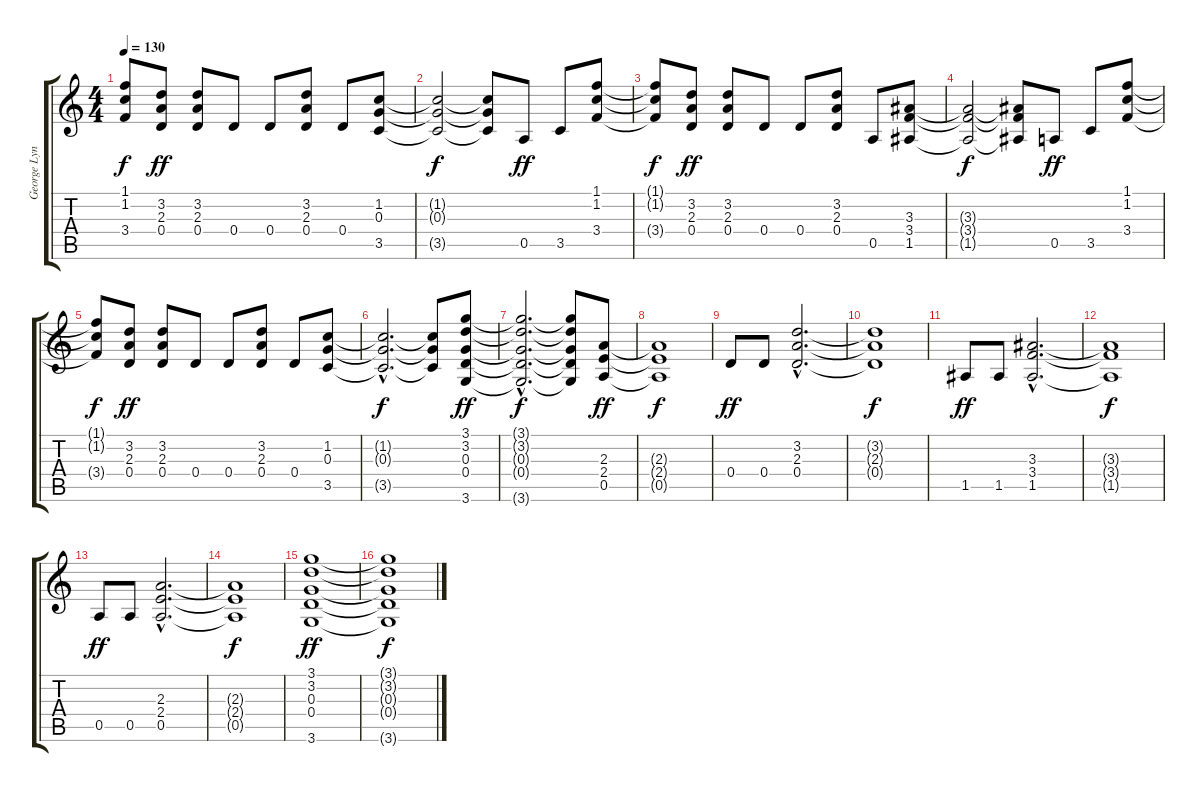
\track ("George Lynch I" "George Lyn") {instrument overdrivenguitar}
\staff {score tabs}
\tuning (E4 B3 G3 D3 A2 E2) {hide}
\ts (4 4)
\tempo 130
\clef g2
\ks c
(1.1{t} 1.2{t} 3.4{t}).8{dy f} (3.2 2.3 0.4).8{dy ff} (3.2 2.3 0.4).8 0.4.8 0.4.8 (3.2 2.3 0.4).8 0.4.8 (1.2 0.3 3.5).8 |
(1.2{t} 0.3{t} 3.5{t}).2{dy f} (1.2{t} 0.3{t} 3.5{t}).8 0.5.8{dy ff} 3.5.8 (1.1 1.2 3.4).8 |
(1.1{t} 1.2{t} 3.4{t}).8{dy f} (3.2 2.3 0.4).8{dy ff} (3.2 2.3 0.4).8 0.4.8 0.4.8 (3.2 2.3 0.4).8 0.5.8 (3.3 3.4 1.5).8 |
(3.3{t} 3.4{t} 1.5{t}).2{dy f} (3.3{t} 3.4{t} 1.5{t}).8 0.5.8{dy ff} 3.5.8 (1.1 1.2 3.4).8 |
(1.1{t} 1.2{t} 3.4{t}).8{dy f} (3.2 2.3 0.4).8{dy ff} (3.2 2.3 0.4).8 0.4.8 0.4.8 (3.2 2.3 0.4).8 0.4.8 (1.2 0.3 3.5).8 |
(1.2{hac t} 0.3{hac t} 3.5{hac t}).2{d dy f} (1.2{t} 0.3{t} 3.5{t}).8 (3.1 3.2 0.3 0.4 3.6).8{dy ff} |
(3.1{hac t} 3.2{hac t} 0.3{hac t} 0.4{hac t} 3.6{hac t}).2{d dy f} (3.1{t} 3.2{t} 0.3{t} 0.4{t} 3.6{t}).8 (2.3 2.4 0.5).8{dy ff} |
(2.3{t} 2.4{t} 0.5{t}).1{dy f} |
0.4.8{dy ff} 0.4.8 (3.2{hac} 2.3{hac} 0.4{hac}).2{d} |
(3.2{t} 2.3{t} 0.4{t}).1{dy f} |
1.5.8{dy ff} 1.5.8 (3.3{hac} 3.4{hac} 1.5{hac}).2{d} |
(3.3{t} 3.4{t} 1.5{t}).1{dy f} |
0.5.8{dy ff} 0.5.8 (2.3{hac} 2.4{hac} 0.5{hac}).2{d} |
(2.3{t} 2.4{t} 0.5{t}).1{dy f} |
(3.1 3.2 0.3 0.4 3.6).1{dy ff} |
(3.1{t} 3.2{t} 0.3{t} 0.4{t} 3.6{t}).1{dy f}
